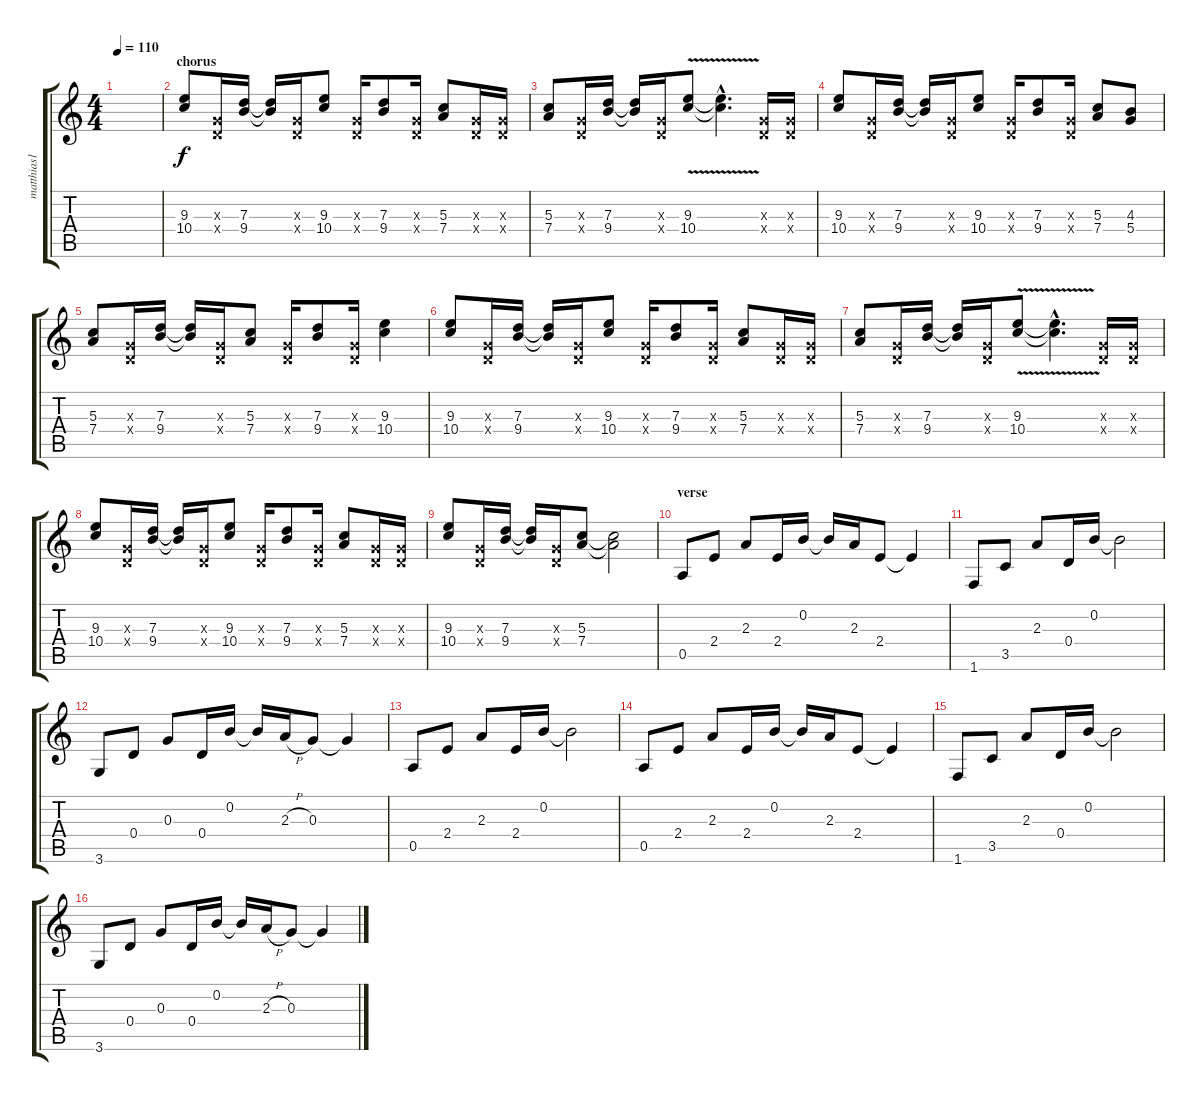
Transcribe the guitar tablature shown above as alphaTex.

\track ("matthias1" "matthias1") {instrument electricguitarclean}
\staff {score tabs}
\tuning (E4 B3 G3 D3 A2 E2) {hide}
\ts (4 4)
\tempo 110
\clef g2
\ks c
|
\section ("" "chorus")
(9.3 10.4).8{volume 10 instrument distortionguitar} (0.3{x} 0.4{x}).16 (7.3 9.4).16 (7.3{t} 9.4{t}).16 (0.3{x} 0.4{x}).16 (9.3 10.4).8 (0.3{x} 0.4{x}).16 (7.3 9.4).8 (0.3{x} 0.4{x}).16 (5.3 7.4).8 (0.3{x} 0.4{x}).16 (0.3{x} 0.4{x}).16 |
(5.3 7.4).8 (0.3{x} 0.4{x}).16 (7.3 9.4).16 (7.3{t} 9.4{t}).16 (0.3{x} 0.4{x}).16 (9.3{v} 10.4{v}).8 (9.3{hac t} 10.4{hac t}).4{d} (0.3{x} 0.4{x}).16 (0.3{x} 0.4{x}).16 |
(9.3 10.4).8 (0.3{x} 0.4{x}).16 (7.3 9.4).16 (7.3{t} 9.4{t}).16 (0.3{x} 0.4{x}).16 (9.3 10.4).8 (0.3{x} 0.4{x}).16 (7.3 9.4).8 (0.3{x} 0.4{x}).16 (5.3 7.4).8 (4.3 5.4).8 |
(5.3 7.4).8 (0.3{x} 0.4{x}).16 (7.3 9.4).16 (7.3{t} 9.4{t}).16 (0.3{x} 0.4{x}).16 (5.3 7.4).8 (0.3{x} 0.4{x}).16 (7.3 9.4).8 (0.3{x} 0.4{x}).16 (9.3 10.4).4 |
(9.3 10.4).8 (0.3{x} 0.4{x}).16 (7.3 9.4).16 (7.3{t} 9.4{t}).16 (0.3{x} 0.4{x}).16 (9.3 10.4).8 (0.3{x} 0.4{x}).16 (7.3 9.4).8 (0.3{x} 0.4{x}).16 (5.3 7.4).8 (0.3{x} 0.4{x}).16 (0.3{x} 0.4{x}).16 |
(5.3 7.4).8 (0.3{x} 0.4{x}).16 (7.3 9.4).16 (7.3{t} 9.4{t}).16 (0.3{x} 0.4{x}).16 (9.3{v} 10.4{v}).8 (9.3{hac t} 10.4{hac t}).4{d} (0.3{x} 0.4{x}).16 (0.3{x} 0.4{x}).16 |
(9.3 10.4).8{instrument distortionguitar} (0.3{x} 0.4{x}).16 (7.3 9.4).16 (7.3{t} 9.4{t}).16 (0.3{x} 0.4{x}).16 (9.3 10.4).8 (0.3{x} 0.4{x}).16 (7.3 9.4).8 (0.3{x} 0.4{x}).16 (5.3 7.4).8 (0.3{x} 0.4{x}).16 (0.3{x} 0.4{x}).16 |
(9.3 10.4).8 (0.3{x} 0.4{x}).16 (7.3 9.4).16 (7.3{t} 9.4{t}).16 (0.3{x} 0.4{x}).16 (5.3 7.4).8 (5.3{t} 7.4{t}).2 |
\section ("" "verse")
0.5.8{volume 13 instrument electricguitarclean} 2.4.8 2.3.8 2.4.16 0.2.16 0.2{t}.16 2.3.16 2.4.8 2.4{t}.4 |
1.6.8 3.5.8 2.3.8 0.4.16 0.2.16 0.2{t}.2 |
3.6.8 0.4.8 0.3.8 0.4.16 0.2.16 0.2{t}.16 2.3{h}.16 0.3.8 0.3{t}.4 |
0.5.8 2.4.8 2.3.8 2.4.16 0.2.16 0.2{t}.2 |
0.5.8 2.4.8 2.3.8 2.4.16 0.2.16 0.2{t}.16 2.3.16 2.4.8 2.4{t}.4 |
1.6.8 3.5.8 2.3.8 0.4.16 0.2.16 0.2{t}.2 |
3.6.8 0.4.8 0.3.8 0.4.16 0.2.16 0.2{t}.16 2.3{h}.16 0.3.8 0.3{t}.4
